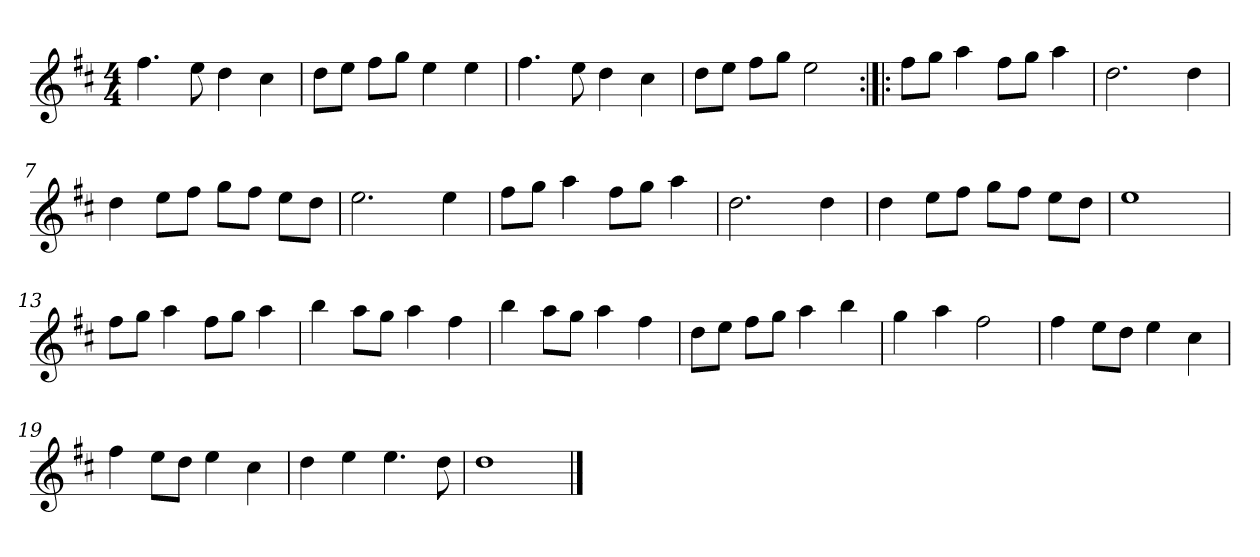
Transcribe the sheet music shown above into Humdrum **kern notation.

**kern
*part1
*staff1
*clefG2
*k[f#c#]
*D:
*M4/4
*MM120
=1
4.ff#
8ee
4dd
4cc#
=2
8dd\L
8ee\J
8ff#\L
8gg\J
4ee
4ee
=3
4.ff#
8ee
4dd
4cc#
=4
8dd\L
8ee\J
8ff#\L
8gg\J
2ee
=5:|!|:
8ff#\L
8gg\J
4aa
8ff#\L
8gg\J
4aa
=6
2.dd
4dd
=7
4dd
8ee\L
8ff#\J
8gg\L
8ff#\J
8ee\L
8dd\J
=8
2.ee
4ee
=9
8ff#\L
8gg\J
4aa
8ff#\L
8gg\J
4aa
=10
2.dd
4dd
=11
4dd
8ee\L
8ff#\J
8gg\L
8ff#\J
8ee\L
8dd\J
=12
1ee
=13
8ff#\L
8gg\J
4aa
8ff#\L
8gg\J
4aa
=14
4bb
8aa\L
8gg\J
4aa
4ff#
=15
4bb
8aa\L
8gg\J
4aa
4ff#
=16
8dd\L
8ee\J
8ff#\L
8gg\J
4aa
4bb
=17
4gg
4aa
2ff#
=18
4ff#
8ee\L
8dd\J
4ee
4cc#
=19
4ff#
8ee\L
8dd\J
4ee
4cc#
=20
4dd
4ee
4.ee
8dd
=21
1dd
==
*-
